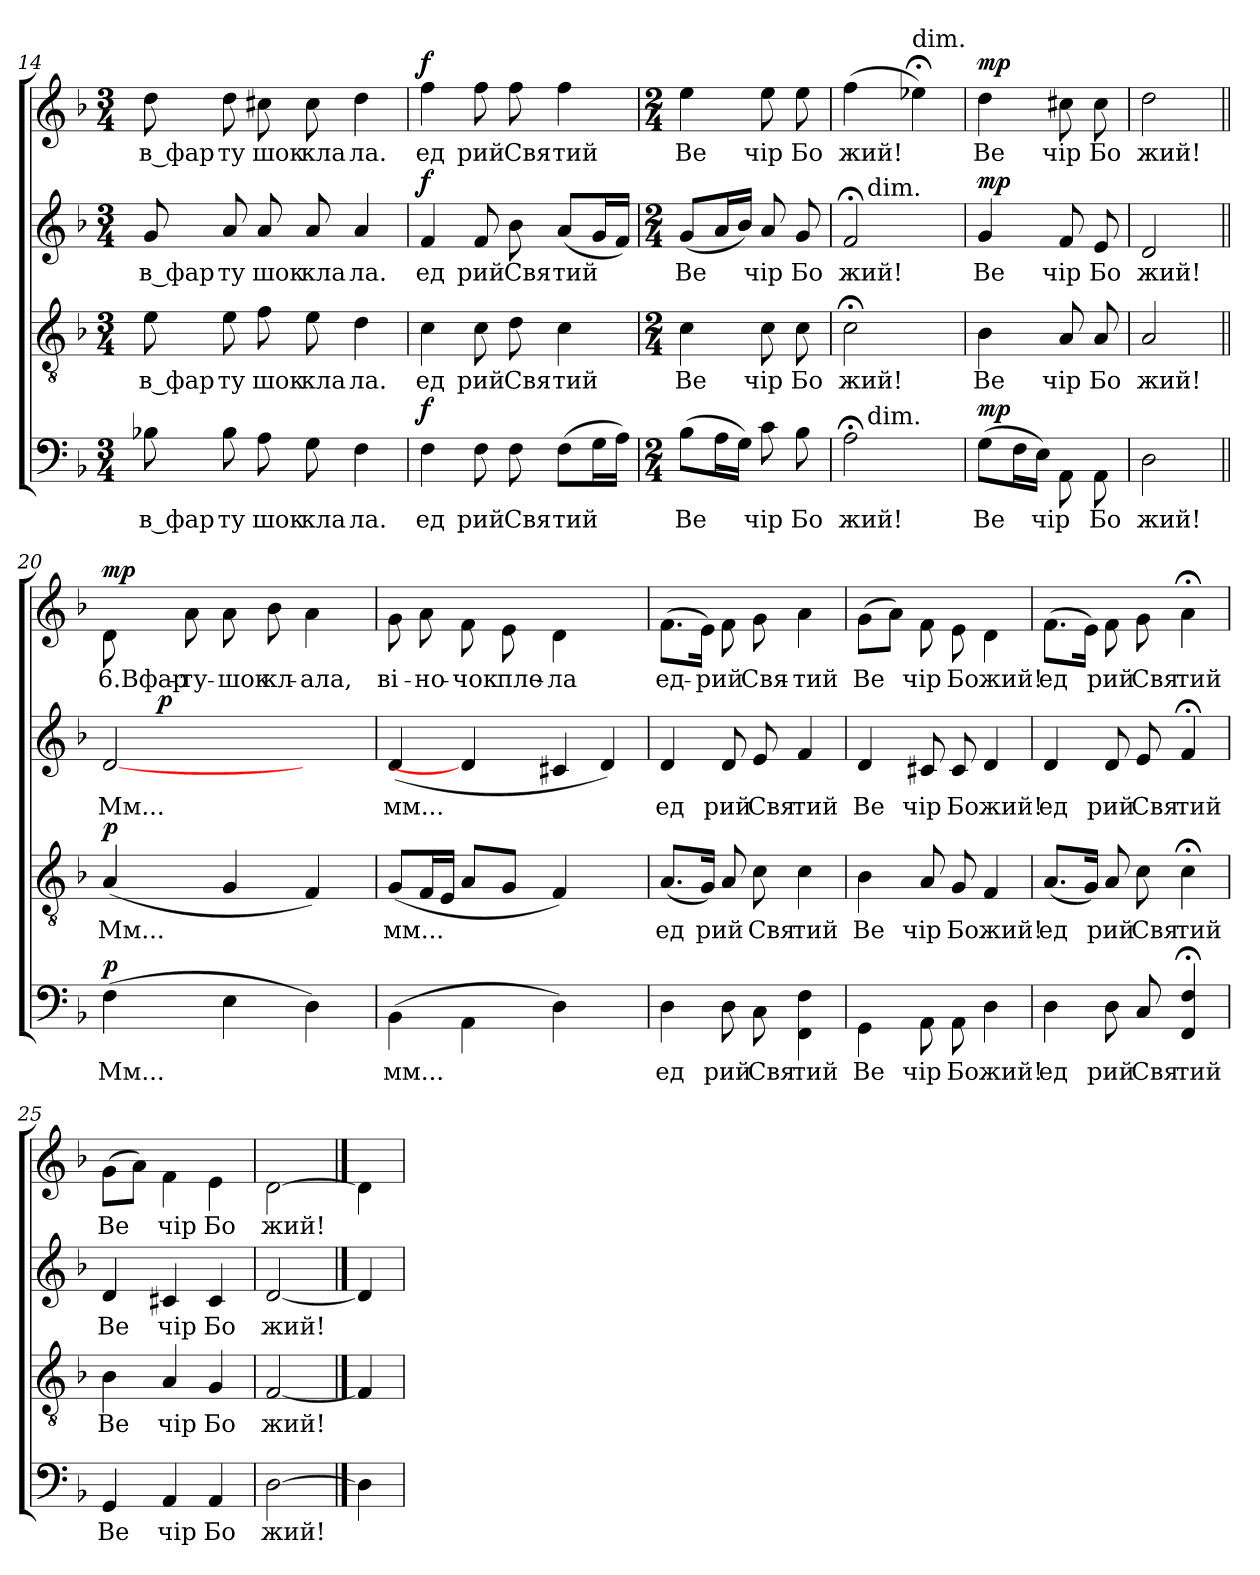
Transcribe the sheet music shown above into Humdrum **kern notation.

**kern	**text	**dynam	**kern	**text	**dynam	**kern	**text	**dynam	**kern	**text	**dynam
*part4	*part4	*part4	*part3	*part3	*part3	*part2	*part2	*part2	*part1	*part1	*part1
*staff4	*staff4	*staff4	*staff3	*staff3	*staff3	*staff2	*staff2	*staff2	*staff1	*staff1	*staff1
*clefF4	*	*	*clefGv2	*	*	*clefG2	*	*	*clefG2	*	*
*k[b-]	*	*	*k[b-]	*	*	*k[b-]	*	*	*k[b-]	*	*
*F:	*	*	*F:	*	*	*F:	*	*	*F:	*	*
*M3/4	*	*	*M3/4	*	*	*M3/4	*	*	*M3/4	*	*
=14	=14	=14	=14	=14	=14	=14	=14	=14	=14	=14	=14
!	!LO:LY:b:rj	!	!	!LO:LY:b:rj	!	!	!LO:LY:b:rj	!	!	!LO:LY:b:rj	!
8B-X\	в фар	.	8e\	в фар	.	8g/	в фар	.	8dd\	в фар	.
!	!LO:LY:b	!	!	!LO:LY:b	!	!	!LO:LY:b	!	!	!LO:LY:b	!
8B-\	ту	.	8e\	ту	.	8a/	ту	.	8dd\	ту	.
!	!LO:LY:b	!	!	!LO:LY:b	!	!	!LO:LY:b	!	!	!LO:LY:b	!
8A\	шок	.	8f\	шок	.	8a/	шок	.	8cc#X\	шок	.
!	!LO:LY:b	!	!	!LO:LY:b	!	!	!LO:LY:b	!	!	!LO:LY:b	!
8G\	кла	.	8e\	кла	.	8a/	кла	.	8cc#\	кла	.
!	!LO:LY:b	!	!	!LO:LY:b	!	!	!LO:LY:b	!	!	!LO:LY:b	!
4F\	ла.	.	4d\	ла.	.	4a/	ла.	.	4dd\	ла.	.
!!LO:PB:g=z
=15	=15	=15	=15	=15	=15	=15	=15	=15	=15	=15	=15
!	!LO:LY:b	!LO:DY:a	!	!LO:LY:b	!	!	!LO:LY:b	!LO:DY:a	!	!LO:LY:b	!LO:DY:a
4F\	ед	f	4c\	ед	.	4f/	ед	f	4ff\	ед	f
!	!LO:LY:b	!	!	!LO:LY:b	!	!	!LO:LY:b	!	!	!LO:LY:b	!
8F\	рий	.	8c\	рий	.	8f/	рий	.	8ff\	рий	.
!	!LO:LY:b	!	!	!LO:LY:b	!	!	!LO:LY:b	!	!	!LO:LY:b	!
8F\	Свя	.	8d\	Свя	.	8b-\	Свя	.	8ff\	Свя	.
!	!LO:LY:b	!	!	!LO:LY:b	!	!	!LO:LY:b	!	!	!LO:LY:b	!
(>8F\L	тий	.	4c\	тий	.	(<8a/L	тий	.	4ff\	тий	.
16G\L	.	.	.	.	.	16g/L	.	.	.	.	.
16A\JJ)	.	.	.	.	.	16f/JJ)	.	.	.	.	.
=16	=16	=16	=16	=16	=16	=16	=16	=16	=16	=16	=16
*M2/4	*	*	*M2/4	*	*	*M2/4	*	*	*M2/4	*	*
!	!LO:LY:b	!	!	!LO:LY:b	!	!	!LO:LY:b	!	!	!LO:LY:b	!
(>8B-\L	Ве	.	4c\	Ве	.	(<8g/L	Ве	.	4ee\	Ве	.
16A\L	.	.	.	.	.	16a/L	.	.	.	.	.
16G\JJ)	.	.	.	.	.	16b-/JJ)	.	.	.	.	.
!	!LO:LY:b	!	!	!LO:LY:b	!	!	!LO:LY:b	!	!	!LO:LY:b	!
8c\	чір	.	8c\	чір	.	8a/	чір	.	8ee\	чір	.
!	!LO:LY:b	!	!	!LO:LY:b	!	!	!LO:LY:b	!	!	!LO:LY:b	!
8B-\	Бо	.	8c\	Бо	.	8g/	Бо	.	8ee\	Бо	.
=17	=17	=17	=17	=17	=17	=17	=17	=17	=17	=17	=17
!	!LO:LY:b	!	!	!LO:LY:b	!	!	!LO:LY:b	!	!	!LO:LY:b	!
*^	*	*	*	*	*	*^	*	*	*	*	*
2A;<\	16ryy	жий!	.	2c;<\	жий!	.	2f;/	16ryy	жий!	.	(>4ff\	жий!	.
!	!	!	!	!	!	!	!	!LO:TX:a:t=dim.	!	!	!	!	!
!	!LO:TX:a:t=dim.	!	!	!	!	!	!	!	!	!	!	!	!
.	4..ryy	.	.	.	.	.	.	4..ryy	.	.	.	.	.
!	!	!	!	!	!	!	!	!	!	!	!LO:TX:a:t=dim.	!	!
.	.	.	.	.	.	.	.	.	.	.	4ee-X;<\)	.	.
=18	=18	=18	=18	=18	=18	=18	=18	=18	=18	=18	=18	=18	=18
!	!	!LO:LY:b	!LO:DY:a	!	!LO:LY:b	!	!	!	!LO:LY:b	!LO:DY:a	!	!LO:LY:b	!LO:DY:a
*v	*v	*	*	*	*	*	*v	*v	*	*	*	*	*
(>8G\L	Ве	mp	4B-\	Ве	.	4g/	Ве	mp	4dd\	Ве	mp
16F\L	.	.	.	.	.	.	.	.	.	.	.
!	!LO:LY:b	!	!	!	!	!	!	!	!	!	!
16E\JJ)	чір	.	.	.	.	.	.	.	.	.	.
!	!	!	!	!LO:LY:b	!	!	!LO:LY:b	!	!	!LO:LY:b	!
8AA\	.	.	8A/	чір	.	8f/	чір	.	8cc#X\	чір	.
!	!LO:LY:b	!	!	!LO:LY:b	!	!	!LO:LY:b	!	!	!LO:LY:b	!
8AA\	Бо	.	8A/	Бо	.	8e/	Бо	.	8cc#\	Бо	.
=19	=19	=19	=19	=19	=19	=19	=19	=19	=19	=19	=19
!	!LO:LY:b	!	!	!LO:LY:b	!	!	!LO:LY:b	!	!	!LO:LY:b	!
2D\	жий!	.	2A/	жий!	.	2d/	жий!	.	2dd\	жий!	.
!!LO:LB:g=z
=20||	=20||	=20||	=20||	=20||	=20||	=20||	=20||	=20||	=20||	=20||	=20||
!	!LO:LY:b	!LO:DY:a	!	!LO:LY:b	!LO:DY:a	!	!LO:LY:b	!	!	!LO:LY:b:rj	!LO:DY:a
*	*	*	*	*	*	*^	*	*	*	*	*
(>4F\	Мм...	p	(<4A/	Мм...	p	[2d/	16.ryy	Мм...	.	8d\	6.Вфар-	mp
!	!	!	!	!	!	!	!	!	!LO:DY:a	!	!	!
.	.	.	.	.	.	.	2ryy	.	p	.	.	.
!	!	!	!	!	!	!	!	!	!	!	!LO:LY:b	!
.	.	.	.	.	.	.	.	.	.	8a\	-ту-	.
!	!	!	!	!	!	!	!	!	!	!	!LO:LY:b	!
4E\	.	.	4G/	.	.	.	.	.	.	8a\	-шок	.
!	!	!	!	!	!	!	!	!	!	!	!LO:LY:b	!
.	.	.	.	.	.	.	.	.	.	8b-\	кл-	.
!	!	!	!	!	!	!	!	!	!	!	!LO:LY:b	!
4D\)	.	.	4F/)	.	.	4ryy	.	.	.	4a\	-ала,	.
.	.	.	.	.	.	.	8ryy	.	.	.	.	.
.	.	.	.	.	.	.	32ryy	.	.	.	.	.
=21	=21	=21	=21	=21	=21	=21	=21	=21	=21	=21	=21	=21
!	!LO:LY:b	!	!	!LO:LY:b	!	!	!	!LO:LY:b	!	!	!LO:LY:b	!
*	*	*	*	*	*	*v	*v	*	*	*	*	*
(>4BB-\	мм...	.	(<8G/L	мм...	.	(<4d/	мм...	.	8g\	ві-	.
!	!	!	!	!	!	!	!	!	!	!LO:LY:b	!
.	.	.	16F/L	.	.	.	.	.	8a\	-но-	.
.	.	.	16E/JJ	.	.	.	.	.	.	.	.
!	!	!	!	!	!	!	!	!	!	!LO:LY:b	!
4AA\	.	.	8A/L	.	.	4d/]	.	.	8f\	-чок	.
!	!	!	!	!	!	!	!	!	!	!LO:LY:b	!
.	.	.	8G/J	.	.	.	.	.	8e\	пле-	.
!	!	!	!	!	!	!	!	!	!	!LO:LY:b	!
4D\)	.	.	4F/)	.	.	4c#X/	.	.	4d\	-ла	.
4ryy	.	.	4ryy	.	.	4d/)	.	.	4ryy	.	.
=22	=22	=22	=22	=22	=22	=22	=22	=22	=22	=22	=22
!	!LO:LY:b	!	!	!LO:LY:b	!	!	!LO:LY:b	!	!	!LO:LY:b	!
4D\	ед	.	(<8.A/L	ед	.	4d/	ед	.	(>8.f\L	ед-	.
!	!	!	!	!LO:LY:b	!	!	!	!	!	!LO:LY:b	!
.	.	.	16G/Jk)	рий	.	.	.	.	16e\Jk)	-рий	.
!	!LO:LY:b	!	!	!	!	!	!LO:LY:b	!	!	!	!
8D\	рий	.	8A/	.	.	8d/	рий	.	8f\	.	.
!	!LO:LY:b	!	!	!LO:LY:b	!	!	!LO:LY:b	!	!	!LO:LY:b	!
8C\	Свя	.	8c\	Свя	.	8e/	Свя	.	8g\	Свя-	.
!	!LO:LY:b	!	!	!LO:LY:b	!	!	!LO:LY:b	!	!	!LO:LY:b	!
4FF\ 4F\	тий	.	4c\	тий	.	4f/	тий	.	4a\	-тий	.
!!LO:PB:g=z
=23	=23	=23	=23	=23	=23	=23	=23	=23	=23	=23	=23
!	!LO:LY:b	!	!	!LO:LY:b	!	!	!LO:LY:b	!	!	!LO:LY:b	!
4GG\	Ве	.	4B-\	Ве	.	4d/	Ве	.	(>8g\L	Ве	.
.	.	.	.	.	.	.	.	.	8a\J)	.	.
!	!LO:LY:b	!	!	!LO:LY:b	!	!	!LO:LY:b	!	!	!LO:LY:b	!
8AA\	чір	.	8A/	чір	.	8c#X/	чір	.	8f\	чір	.
!	!LO:LY:b	!	!	!LO:LY:b	!	!	!LO:LY:b	!	!	!LO:LY:b	!
8AA\	Бо	.	8G/	Бо	.	8c#/	Бо	.	8e\	Бо	.
!	!LO:LY:b	!	!	!LO:LY:b	!	!	!LO:LY:b	!	!	!LO:LY:b	!
4D\	жий!	.	4F/	жий!	.	4d/	жий!	.	4d\	жий!	.
=24	=24	=24	=24	=24	=24	=24	=24	=24	=24	=24	=24
!	!LO:LY:b	!	!	!LO:LY:b	!	!	!LO:LY:b	!	!	!LO:LY:b	!
4D\	ед	.	(<8.A/L	ед	.	4d/	ед	.	(>8.f\L	ед	.
.	.	.	16G/Jk)	.	.	.	.	.	16e\Jk)	.	.
!	!LO:LY:b	!	!	!LO:LY:b	!	!	!LO:LY:b	!	!	!LO:LY:b	!
8D\	рий	.	8A/	рий	.	8d/	рий	.	8f\	рий	.
!	!LO:LY:b	!	!	!LO:LY:b	!	!	!LO:LY:b	!	!	!LO:LY:b	!
8C/	Свя	.	8c\	Свя	.	8e/	Свя	.	8g\	Свя	.
!	!LO:LY:b	!	!	!LO:LY:b	!	!	!LO:LY:b	!	!	!LO:LY:b	!
4FF/; 4F/;	тий	.	4c;<\	тий	.	4f;/	тий	.	4a;\	тий	.
=25	=25	=25	=25	=25	=25	=25	=25	=25	=25	=25	=25
!	!LO:LY:b	!	!	!LO:LY:b	!	!	!LO:LY:b	!	!	!LO:LY:b	!
4GG/	Ве	.	4B-\	Ве	.	4d/	Ве	.	(>8g\L	Ве	.
.	.	.	.	.	.	.	.	.	8a\J)	.	.
!	!LO:LY:b	!	!	!LO:LY:b	!	!	!LO:LY:b	!	!	!LO:LY:b	!
4AA/	чір	.	4A/	чір	.	4c#X/	чір	.	4f\	чір	.
!	!LO:LY:b	!	!	!LO:LY:b	!	!	!LO:LY:b	!	!	!LO:LY:b	!
4AA/	Бо	.	4G/	Бо	.	4c#/	Бо	.	4e\	Бо	.
=26	=26	=26	=26	=26	=26	=26	=26	=26	=26	=26	=26
!	!LO:LY:b	!	!	!LO:LY:b	!	!	!LO:LY:b	!	!	!LO:LY:b	!
[2D\	жий!	.	[2F/	жий!	.	[2d/	жий!	.	[2d\	жий!	.
==27	==27	==27	==27	==27	==27	==27	==27	==27	==27	==27	==27
4D\]	.	.	4F/]	.	.	4d/]	.	.	4d\]	.	.
=	=	=	=	=	=	=	=	=	=	=	=
*-	*-	*-	*-	*-	*-	*-	*-	*-	*-	*-	*-
